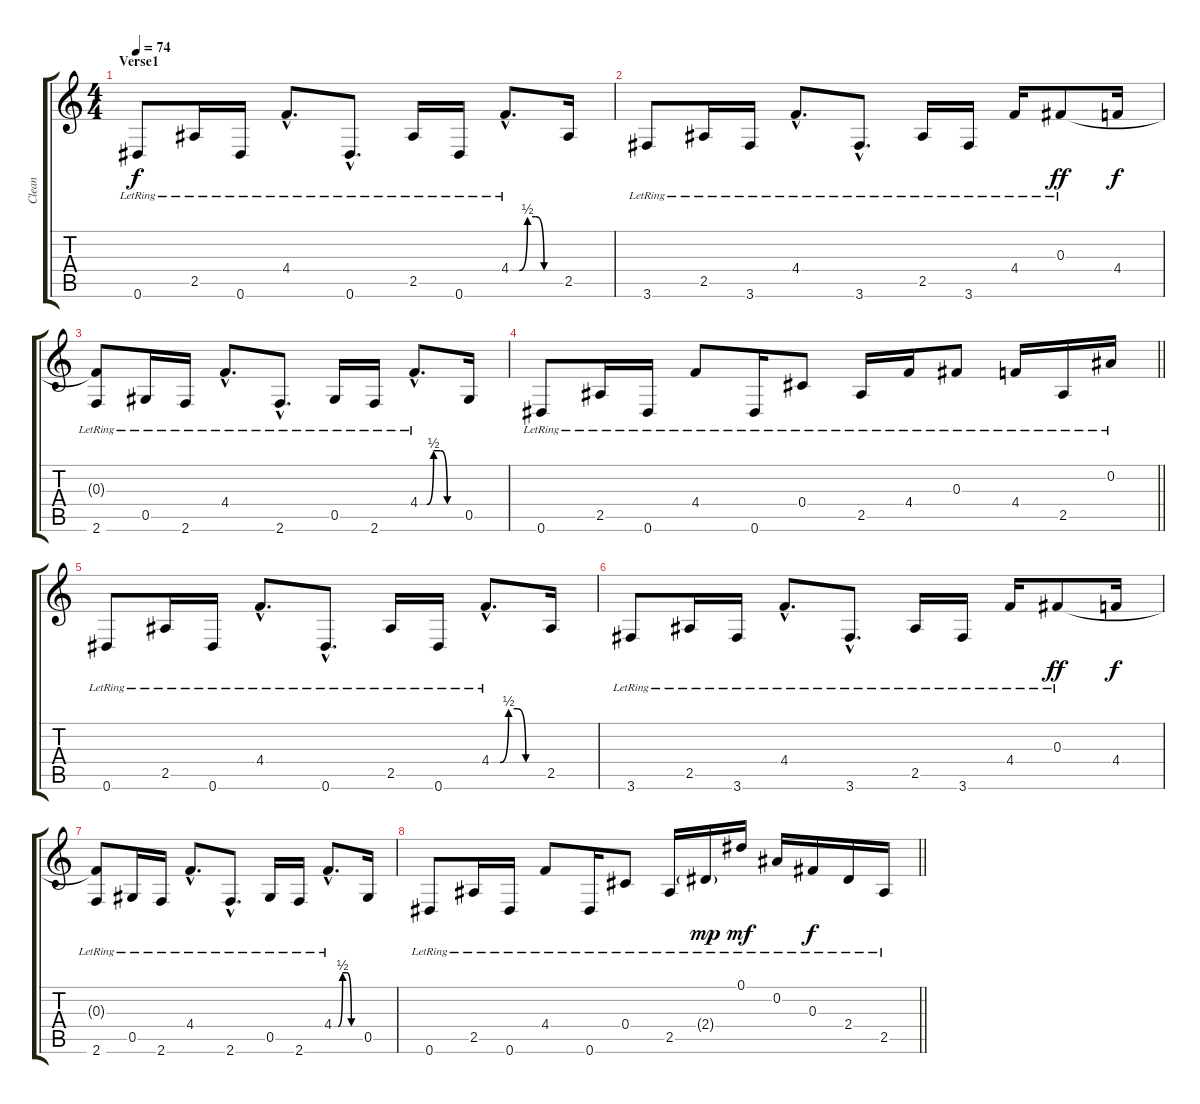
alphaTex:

\track ("Clean" "Clean") {instrument electricguitarclean}
\staff {score tabs}
\tuning (Eb4 Bb3 Gb3 Db3 Ab2 Eb2) {hide}
\ts (4 4)
\section ("" "Verse1")
\tempo 74
\clef g2
\ks c
0.6{lr}.8{dy f} 2.5{lr}.16 0.6{lr}.16 4.4{hac lr}.8{d} 0.6{hac lr}.8{d} 2.5{lr}.16 0.6{lr}.16 4.4{be (custom 0 0 10 0 20 2 30 2 40 0 60 0) hac lr}.8{d} 2.5.16 |
3.6{lr}.8 2.5{lr}.16 3.6{lr}.16 4.4{hac lr}.8{d} 3.6{hac lr}.8{d} 2.5{lr}.16 3.6{lr}.16 4.4{lr}.16 0.3{lr}.8{dy ff} 4.4.16{dy f} |
(0.3{t} 2.6{lr}).8 0.5{lr}.16 2.6{lr}.16 4.4{hac lr}.8{d} 2.6{hac lr}.8{d} 0.5{lr}.16 2.6{lr}.16 4.4{be (custom 0 0 10 0 20 2 30 2 40 0 60 0) hac lr}.8{d} 0.5.16 |
\barLineRight lightlight
0.6{lr}.8 2.5{lr}.16 0.6{lr}.16 4.4{lr}.8 0.6{lr}.16 0.4{lr}.8 2.5{lr}.16 4.4{lr}.16 0.3{lr}.8 4.4{lr}.16 2.5{lr}.16 0.2{lr}.16 |
0.6{lr}.8 2.5{lr}.16 0.6{lr}.16 4.4{hac lr}.8{d} 0.6{hac lr}.8{d} 2.5{lr}.16 0.6{lr}.16 4.4{be (custom 0 0 10 0 20 2 30 2 40 0 60 0) hac lr}.8{d} 2.5.16 |
3.6{lr}.8 2.5{lr}.16 3.6{lr}.16 4.4{hac lr}.8{d} 3.6{hac lr}.8{d} 2.5{lr}.16 3.6{lr}.16 4.4{lr}.16 0.3{lr}.8{dy ff} 4.4.16{dy f} |
(0.3{t} 2.6{lr}).8 0.5{lr}.16 2.6{lr}.16 4.4{hac lr}.8{d} 2.6{hac lr}.8{d} 0.5{lr}.16 2.6{lr}.16 4.4{be (custom 0 0 10 0 20 2 30 2 40 0 60 0) hac lr}.8{d} 0.5.16 |
\barLineRight lightlight
0.6{lr}.8 2.5{lr}.16 0.6{lr}.16 4.4{lr}.8 0.6{lr}.16 0.4{lr}.8 2.5{lr}.16 2.4{g lr}.16{dy mp} 0.1{lr}.16{dy mf} 0.2{lr}.16 0.3{lr}.16{dy f} 2.4{lr}.16 2.5{lr}.16
